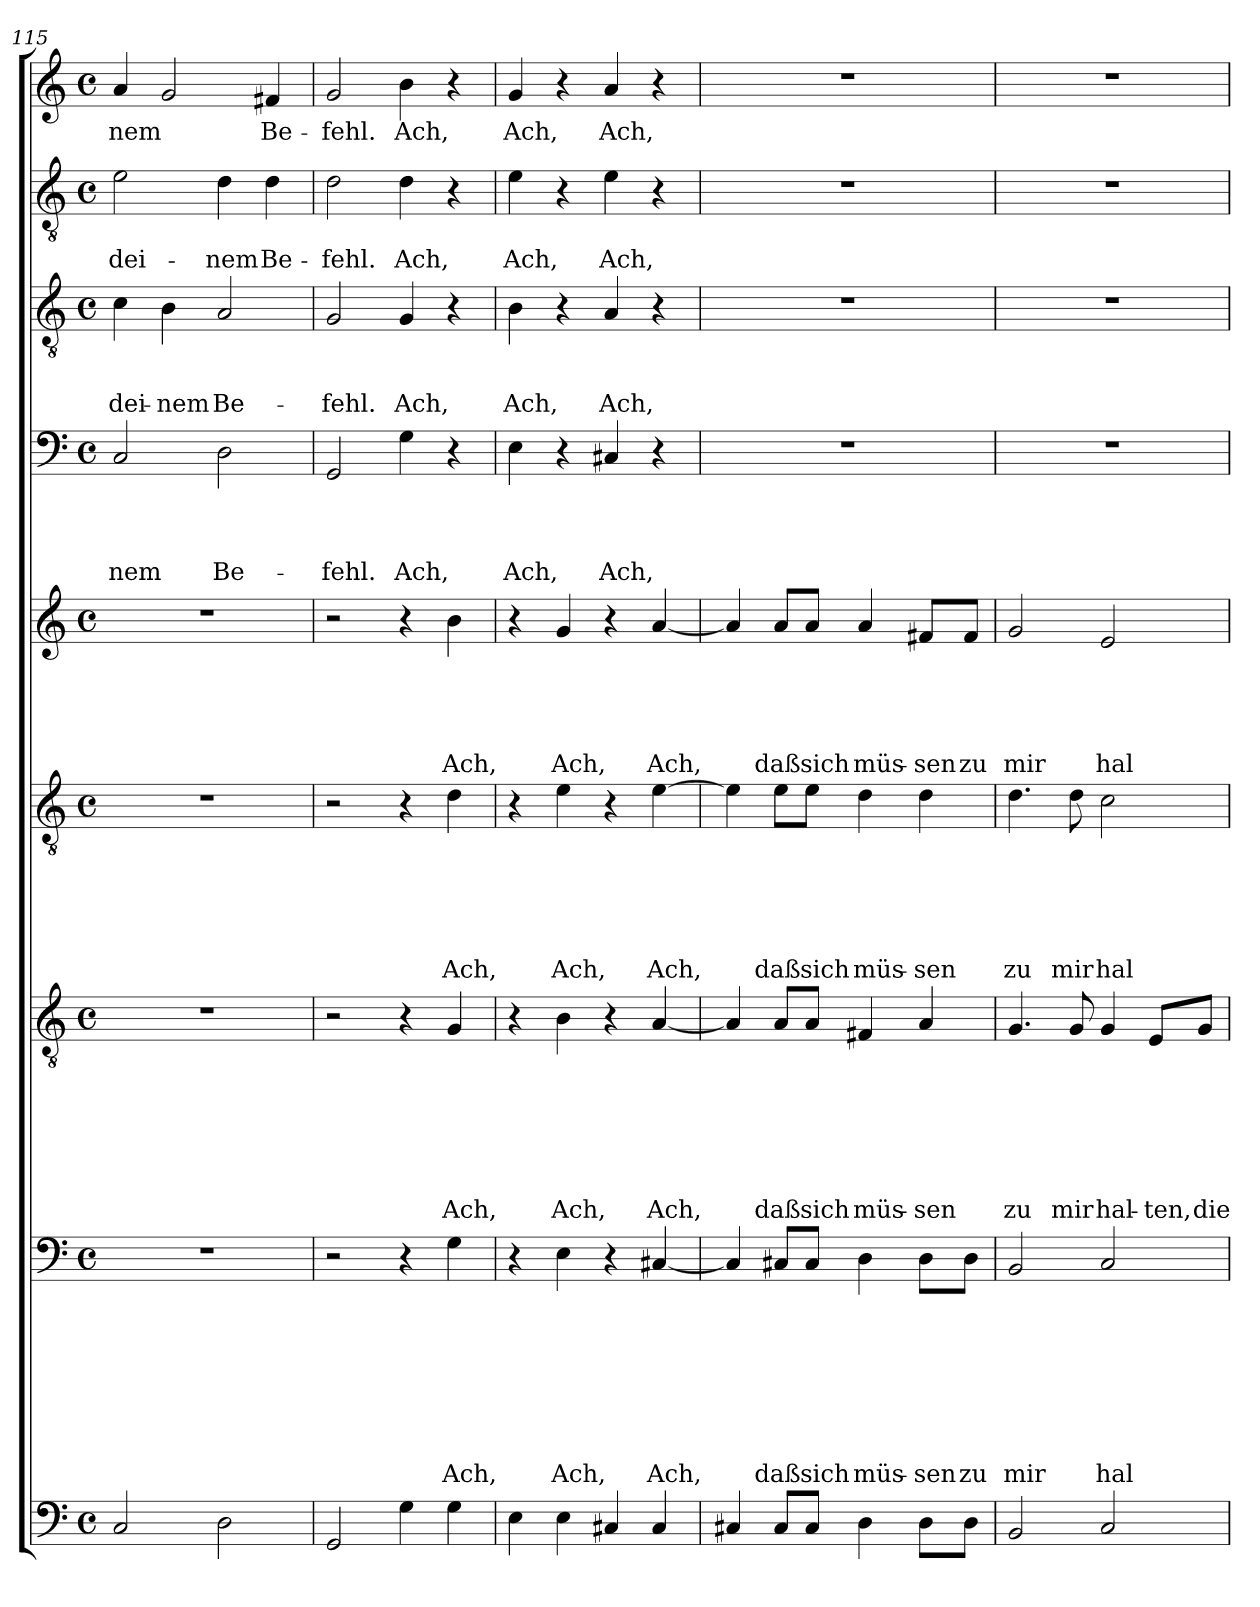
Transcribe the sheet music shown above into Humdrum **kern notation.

**kern	**kern	**text	**text	**text	**text	**text	**text	**text	**text	**kern	**text	**text	**text	**text	**text	**text	**text	**kern	**text	**text	**text	**text	**text	**text	**kern	**text	**text	**text	**text	**text	**kern	**text	**text	**text	**text	**kern	**text	**text	**text	**kern	**text	**text	**kern	**text
*part9	*part8	*part8	*part8	*part8	*part8	*part8	*part8	*part8	*part8	*part7	*part7	*part7	*part7	*part7	*part7	*part7	*part7	*part6	*part6	*part6	*part6	*part6	*part6	*part6	*part5	*part5	*part5	*part5	*part5	*part5	*part4	*part4	*part4	*part4	*part4	*part3	*part3	*part3	*part3	*part2	*part2	*part2	*part1	*part1
*staff9	*staff8	*staff8	*staff8	*staff8	*staff8	*staff8	*staff8	*staff8	*staff8	*staff7	*staff7	*staff7	*staff7	*staff7	*staff7	*staff7	*staff7	*staff6	*staff6	*staff6	*staff6	*staff6	*staff6	*staff6	*staff5	*staff5	*staff5	*staff5	*staff5	*staff5	*staff4	*staff4	*staff4	*staff4	*staff4	*staff3	*staff3	*staff3	*staff3	*staff2	*staff2	*staff2	*staff1	*staff1
*clefF4	*clefF4	*	*	*	*	*	*	*	*	*clefGv2	*	*	*	*	*	*	*	*clefGv2	*	*	*	*	*	*	*clefG2	*	*	*	*	*	*clefF4	*	*	*	*	*clefGv2	*	*	*	*clefGv2	*	*	*clefG2	*
*k[]	*k[]	*	*	*	*	*	*	*	*	*k[]	*	*	*	*	*	*	*	*k[]	*	*	*	*	*	*	*k[]	*	*	*	*	*	*k[]	*	*	*	*	*k[]	*	*	*	*k[]	*	*	*k[]	*
*C:	*C:	*	*	*	*	*	*	*	*	*C:	*	*	*	*	*	*	*	*C:	*	*	*	*	*	*	*C:	*	*	*	*	*	*C:	*	*	*	*	*C:	*	*	*	*C:	*	*	*C:	*
*M4/4	*M4/4	*	*	*	*	*	*	*	*	*M4/4	*	*	*	*	*	*	*	*M4/4	*	*	*	*	*	*	*M4/4	*	*	*	*	*	*M4/4	*	*	*	*	*M4/4	*	*	*	*M4/4	*	*	*M4/4	*
*met(c)	*met(c)	*	*	*	*	*	*	*	*	*met(c)	*	*	*	*	*	*	*	*met(c)	*	*	*	*	*	*	*met(c)	*	*	*	*	*	*met(c)	*	*	*	*	*met(c)	*	*	*	*met(c)	*	*	*met(c)	*
=115	=115	=115	=115	=115	=115	=115	=115	=115	=115	=115	=115	=115	=115	=115	=115	=115	=115	=115	=115	=115	=115	=115	=115	=115	=115	=115	=115	=115	=115	=115	=115	=115	=115	=115	=115	=115	=115	=115	=115	=115	=115	=115	=115	=115
!	!	!	!	!	!	!	!	!	!	!	!	!	!	!	!	!	!	!	!	!	!	!	!	!	!	!	!	!	!	!	!	!	!	!	!LO:LY:b	!	!	!	!LO:LY:b	!	!	!LO:LY:b	!	!LO:LY:b
2C/	1r	.	.	.	.	.	.	.	.	1r	.	.	.	.	.	.	.	1r	.	.	.	.	.	.	1r	.	.	.	.	.	2C/	.	.	.	-nem	4c\	.	.	dei-	2e\	.	dei-	4a/	-nem
!	!	!	!	!	!	!	!	!	!	!	!	!	!	!	!	!	!	!	!	!	!	!	!	!	!	!	!	!	!	!	!	!	!	!	!	!	!	!	!LO:LY:b	!	!	!	!	!
.	.	.	.	.	.	.	.	.	.	.	.	.	.	.	.	.	.	.	.	.	.	.	.	.	.	.	.	.	.	.	.	.	.	.	.	4B\	.	.	-nem	.	.	.	2g/	.
!	!	!	!	!	!	!	!	!	!	!	!	!	!	!	!	!	!	!	!	!	!	!	!	!	!	!	!	!	!	!	!	!	!	!	!LO:LY:b	!	!	!	!LO:LY:b	!	!	!LO:LY:b	!	!
2D\	.	.	.	.	.	.	.	.	.	.	.	.	.	.	.	.	.	.	.	.	.	.	.	.	.	.	.	.	.	.	2D\	.	.	.	Be-	2A/	.	.	Be-	4d\	.	-nem	.	.
!	!	!	!	!	!	!	!	!	!	!	!	!	!	!	!	!	!	!	!	!	!	!	!	!	!	!	!	!	!	!	!	!	!	!	!	!	!	!	!	!	!	!LO:LY:b	!	!LO:LY:b
.	.	.	.	.	.	.	.	.	.	.	.	.	.	.	.	.	.	.	.	.	.	.	.	.	.	.	.	.	.	.	.	.	.	.	.	.	.	.	.	4d\	.	Be-	4f#X/	Be-
=116	=116	=116	=116	=116	=116	=116	=116	=116	=116	=116	=116	=116	=116	=116	=116	=116	=116	=116	=116	=116	=116	=116	=116	=116	=116	=116	=116	=116	=116	=116	=116	=116	=116	=116	=116	=116	=116	=116	=116	=116	=116	=116	=116	=116
!	!	!	!	!	!	!	!	!	!	!	!	!	!	!	!	!	!	!	!	!	!	!	!	!	!	!	!	!	!	!	!	!	!	!	!LO:LY:b	!	!	!	!LO:LY:b	!	!	!LO:LY:b	!	!LO:LY:b
2GG/	2r	.	.	.	.	.	.	.	.	2r	.	.	.	.	.	.	.	2r	.	.	.	.	.	.	2r	.	.	.	.	.	2GG/	.	.	.	-fehl.	2G/	.	.	-fehl.	2d\	.	-fehl.	2g/	-fehl.
!	!	!	!	!	!	!	!	!	!	!	!	!	!	!	!	!	!	!	!	!	!	!	!	!	!	!	!	!	!	!	!	!	!	!	!LO:LY:b	!	!	!	!LO:LY:b	!	!	!LO:LY:b	!	!LO:LY:b
4G\	4r	.	.	.	.	.	.	.	.	4r	.	.	.	.	.	.	.	4r	.	.	.	.	.	.	4r	.	.	.	.	.	4G\	.	.	.	Ach,	4G/	.	.	Ach,	4d\	.	Ach,	4b\	Ach,
!	!	!	!	!	!	!	!	!	!LO:LY:b	!	!	!	!	!	!	!	!LO:LY:b	!	!	!	!	!	!	!LO:LY:b	!	!	!	!	!	!LO:LY:b	!	!	!	!	!	!	!	!	!	!	!	!	!	!
4G\	4G\	.	.	.	.	.	.	.	Ach,	4G/	.	.	.	.	.	.	Ach,	4d\	.	.	.	.	.	Ach,	4b\	.	.	.	.	Ach,	4r	.	.	.	.	4r	.	.	.	4r	.	.	4r	.
=117	=117	=117	=117	=117	=117	=117	=117	=117	=117	=117	=117	=117	=117	=117	=117	=117	=117	=117	=117	=117	=117	=117	=117	=117	=117	=117	=117	=117	=117	=117	=117	=117	=117	=117	=117	=117	=117	=117	=117	=117	=117	=117	=117	=117
!	!	!	!	!	!	!	!	!	!	!	!	!	!	!	!	!	!	!	!	!	!	!	!	!	!	!	!	!	!	!	!	!	!	!	!LO:LY:b	!	!	!	!LO:LY:b	!	!	!LO:LY:b	!	!LO:LY:b
4E\	4r	.	.	.	.	.	.	.	.	4r	.	.	.	.	.	.	.	4r	.	.	.	.	.	.	4r	.	.	.	.	.	4E\	.	.	.	Ach,	4B\	.	.	Ach,	4e\	.	Ach,	4g/	Ach,
!	!	!	!	!	!	!	!	!	!LO:LY:b	!	!	!	!	!	!	!	!LO:LY:b	!	!	!	!	!	!	!LO:LY:b	!	!	!	!	!	!LO:LY:b	!	!	!	!	!	!	!	!	!	!	!	!	!	!
4E\	4E\	.	.	.	.	.	.	.	Ach,	4B\	.	.	.	.	.	.	Ach,	4e\	.	.	.	.	.	Ach,	4g/	.	.	.	.	Ach,	4r	.	.	.	.	4r	.	.	.	4r	.	.	4r	.
!	!	!	!	!	!	!	!	!	!	!	!	!	!	!	!	!	!	!	!	!	!	!	!	!	!	!	!	!	!	!	!	!	!	!	!LO:LY:b	!	!	!	!LO:LY:b	!	!	!LO:LY:b	!	!LO:LY:b
4C#X/	4r	.	.	.	.	.	.	.	.	4r	.	.	.	.	.	.	.	4r	.	.	.	.	.	.	4r	.	.	.	.	.	4C#X/	.	.	.	Ach,	4A/	.	.	Ach,	4e\	.	Ach,	4a/	Ach,
!	!	!	!	!	!	!	!	!	!LO:LY:b	!	!	!	!	!	!	!	!LO:LY:b	!	!	!	!	!	!	!LO:LY:b	!	!	!	!	!	!LO:LY:b	!	!	!	!	!	!	!	!	!	!	!	!	!	!
4C#/	[4C#X/	.	.	.	.	.	.	.	Ach,	[4A/	.	.	.	.	.	.	Ach,	[4e\	.	.	.	.	.	Ach,	[4a/	.	.	.	.	Ach,	4r	.	.	.	.	4r	.	.	.	4r	.	.	4r	.
=118	=118	=118	=118	=118	=118	=118	=118	=118	=118	=118	=118	=118	=118	=118	=118	=118	=118	=118	=118	=118	=118	=118	=118	=118	=118	=118	=118	=118	=118	=118	=118	=118	=118	=118	=118	=118	=118	=118	=118	=118	=118	=118	=118	=118
4C#X/	4C#/]	.	.	.	.	.	.	.	.	4A/]	.	.	.	.	.	.	.	4e\]	.	.	.	.	.	.	4a/]	.	.	.	.	.	1r	.	.	.	.	1r	.	.	.	1r	.	.	1r	.
!	!	!	!	!	!	!	!	!	!LO:LY:b	!	!	!	!	!	!	!	!LO:LY:b	!	!	!	!	!	!	!LO:LY:b	!	!	!	!	!	!LO:LY:b	!	!	!	!	!	!	!	!	!	!	!	!	!	!
8C#/L	8C#X/L	.	.	.	.	.	.	.	daß	8A/L	.	.	.	.	.	.	daß	8e\L	.	.	.	.	.	daß	8a/L	.	.	.	.	daß	.	.	.	.	.	.	.	.	.	.	.	.	.	.
!	!	!	!	!	!	!	!	!	!LO:LY:b	!	!	!	!	!	!	!	!LO:LY:b	!	!	!	!	!	!	!LO:LY:b	!	!	!	!	!	!LO:LY:b	!	!	!	!	!	!	!	!	!	!	!	!	!	!
8C#/J	8C#/J	.	.	.	.	.	.	.	sich	8A/J	.	.	.	.	.	.	sich	8e\J	.	.	.	.	.	sich	8a/J	.	.	.	.	sich	.	.	.	.	.	.	.	.	.	.	.	.	.	.
!	!	!	!	!	!	!	!	!	!LO:LY:b	!	!	!	!	!	!	!	!LO:LY:b	!	!	!	!	!	!	!LO:LY:b	!	!	!	!	!	!LO:LY:b	!	!	!	!	!	!	!	!	!	!	!	!	!	!
4D\	4D\	.	.	.	.	.	.	.	müs-	4F#X/	.	.	.	.	.	.	müs-	4d\	.	.	.	.	.	müs-	4a/	.	.	.	.	müs-	.	.	.	.	.	.	.	.	.	.	.	.	.	.
!	!	!	!	!	!	!	!	!	!LO:LY:b	!	!	!	!	!	!	!	!LO:LY:b	!	!	!	!	!	!	!LO:LY:b	!	!	!	!	!	!LO:LY:b	!	!	!	!	!	!	!	!	!	!	!	!	!	!
8D\L	8D\L	.	.	.	.	.	.	.	-sen	4A/	.	.	.	.	.	.	-sen	4d\	.	.	.	.	.	-sen	8f#X/L	.	.	.	.	-sen	.	.	.	.	.	.	.	.	.	.	.	.	.	.
!	!	!	!	!	!	!	!	!	!LO:LY:b	!	!	!	!	!	!	!	!	!	!	!	!	!	!	!	!	!	!	!	!	!LO:LY:b	!	!	!	!	!	!	!	!	!	!	!	!	!	!
8D\J	8D\J	.	.	.	.	.	.	.	zu	.	.	.	.	.	.	.	.	.	.	.	.	.	.	.	8f#/J	.	.	.	.	zu	.	.	.	.	.	.	.	.	.	.	.	.	.	.
=119	=119	=119	=119	=119	=119	=119	=119	=119	=119	=119	=119	=119	=119	=119	=119	=119	=119	=119	=119	=119	=119	=119	=119	=119	=119	=119	=119	=119	=119	=119	=119	=119	=119	=119	=119	=119	=119	=119	=119	=119	=119	=119	=119	=119
!	!	!	!	!	!	!	!	!	!LO:LY:b	!	!	!	!	!	!	!	!LO:LY:b	!	!	!	!	!	!	!LO:LY:b	!	!	!	!	!	!LO:LY:b	!	!	!	!	!	!	!	!	!	!	!	!	!	!
2BB/	2BB/	.	.	.	.	.	.	.	mir	4.G/	.	.	.	.	.	.	zu	4.d\	.	.	.	.	.	zu	2g/	.	.	.	.	mir	1r	.	.	.	.	1r	.	.	.	1r	.	.	1r	.
!	!	!	!	!	!	!	!	!	!	!	!	!	!	!	!	!	!LO:LY:b	!	!	!	!	!	!	!LO:LY:b	!	!	!	!	!	!	!	!	!	!	!	!	!	!	!	!	!	!	!	!
.	.	.	.	.	.	.	.	.	.	8G/	.	.	.	.	.	.	mir	8d\	.	.	.	.	.	mir	.	.	.	.	.	.	.	.	.	.	.	.	.	.	.	.	.	.	.	.
!	!	!	!	!	!	!	!	!	!LO:LY:b	!	!	!	!	!	!	!	!LO:LY:b	!	!	!	!	!	!	!LO:LY:b	!	!	!	!	!	!LO:LY:b	!	!	!	!	!	!	!	!	!	!	!	!	!	!
2C/	2C/	.	.	.	.	.	.	.	hal-	4G/	.	.	.	.	.	.	hal-	2c\	.	.	.	.	.	hal-	2e/	.	.	.	.	hal-	.	.	.	.	.	.	.	.	.	.	.	.	.	.
!	!	!	!	!	!	!	!	!	!	!	!	!	!	!	!	!	!LO:LY:b	!	!	!	!	!	!	!	!	!	!	!	!	!	!	!	!	!	!	!	!	!	!	!	!	!	!	!
.	.	.	.	.	.	.	.	.	.	8E/L	.	.	.	.	.	.	-ten,	.	.	.	.	.	.	.	.	.	.	.	.	.	.	.	.	.	.	.	.	.	.	.	.	.	.	.
!	!	!	!	!	!	!	!	!	!	!	!	!	!	!	!	!	!LO:LY:b	!	!	!	!	!	!	!	!	!	!	!	!	!	!	!	!	!	!	!	!	!	!	!	!	!	!	!
.	.	.	.	.	.	.	.	.	.	8G/J	.	.	.	.	.	.	die	.	.	.	.	.	.	.	.	.	.	.	.	.	.	.	.	.	.	.	.	.	.	.	.	.	.	.
=	=	=	=	=	=	=	=	=	=	=	=	=	=	=	=	=	=	=	=	=	=	=	=	=	=	=	=	=	=	=	=	=	=	=	=	=	=	=	=	=	=	=	=	=
*-	*-	*-	*-	*-	*-	*-	*-	*-	*-	*-	*-	*-	*-	*-	*-	*-	*-	*-	*-	*-	*-	*-	*-	*-	*-	*-	*-	*-	*-	*-	*-	*-	*-	*-	*-	*-	*-	*-	*-	*-	*-	*-	*-	*-
